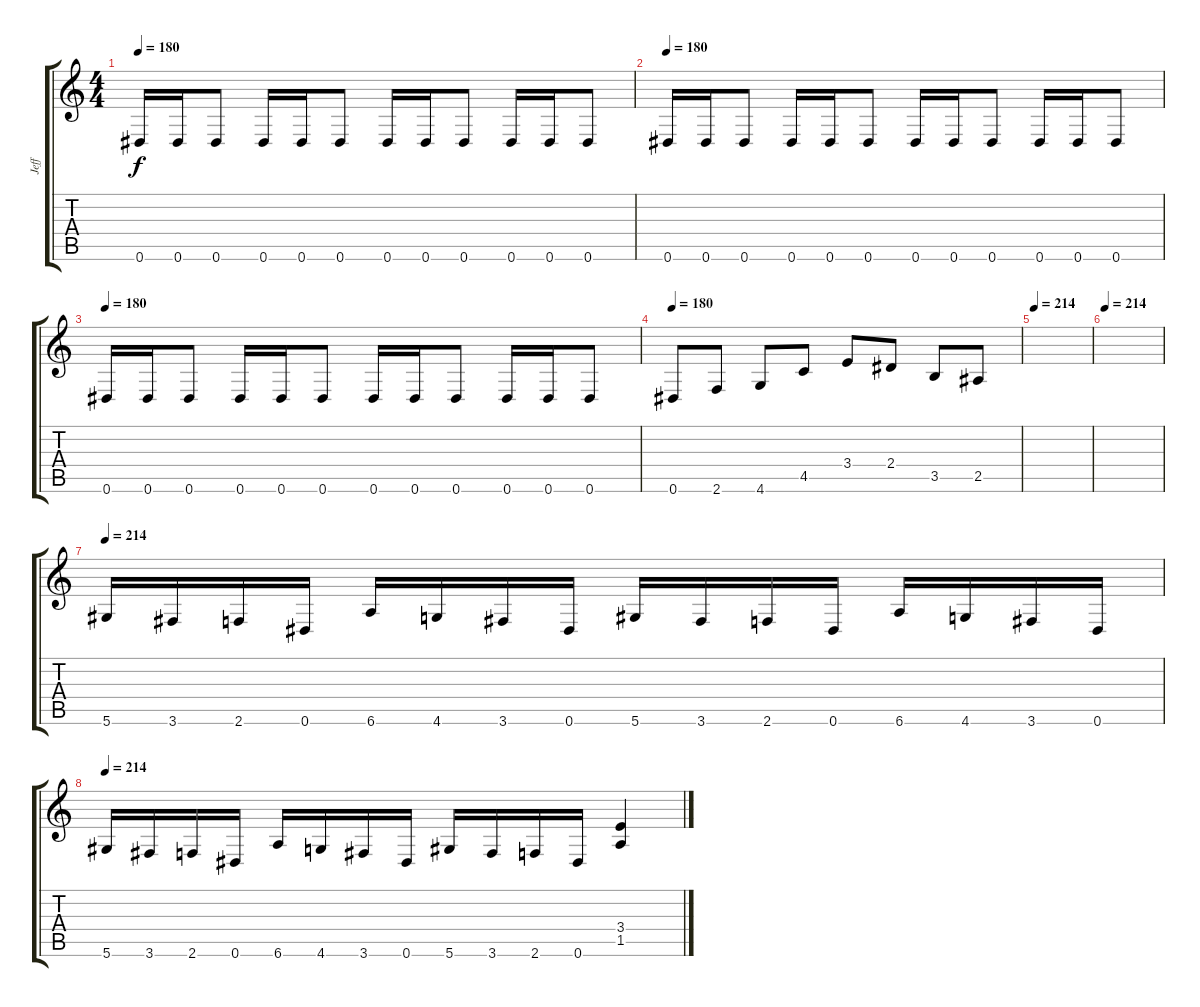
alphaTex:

\track ("Jeff" "Jeff") {instrument distortionguitar}
\staff {score tabs}
\tuning (Eb4 Bb3 Gb3 Db3 Ab2 Eb2) {hide}
\ts (4 4)
\tempo 180
\clef g2
\ks c
0.6.16{dy f} 0.6.16 0.6.8 0.6.16 0.6.16 0.6.8 0.6.16 0.6.16 0.6.8 0.6.16 0.6.16 0.6.8 |
\tempo 180
0.6.16 0.6.16 0.6.8 0.6.16 0.6.16 0.6.8 0.6.16 0.6.16 0.6.8 0.6.16 0.6.16 0.6.8 |
\tempo 180
0.6.16 0.6.16 0.6.8 0.6.16 0.6.16 0.6.8 0.6.16 0.6.16 0.6.8 0.6.16 0.6.16 0.6.8 |
\tempo 180
0.6.8 2.6.8 4.6.8 4.5.8 3.4.8 2.4.8 3.5.8 2.5.8 |
\tempo 214
|
\tempo 214
|
\tempo 214
5.6.16 3.6.16 2.6.16 0.6.16 6.6.16 4.6.16 3.6.16 0.6.16 5.6.16 3.6.16 2.6.16 0.6.16 6.6.16 4.6.16 3.6.16 0.6.16 |
\tempo 214
5.6.16 3.6.16 2.6.16 0.6.16 6.6.16 4.6.16 3.6.16 0.6.16 5.6.16 3.6.16 2.6.16 0.6.16 (3.4 1.5).4
